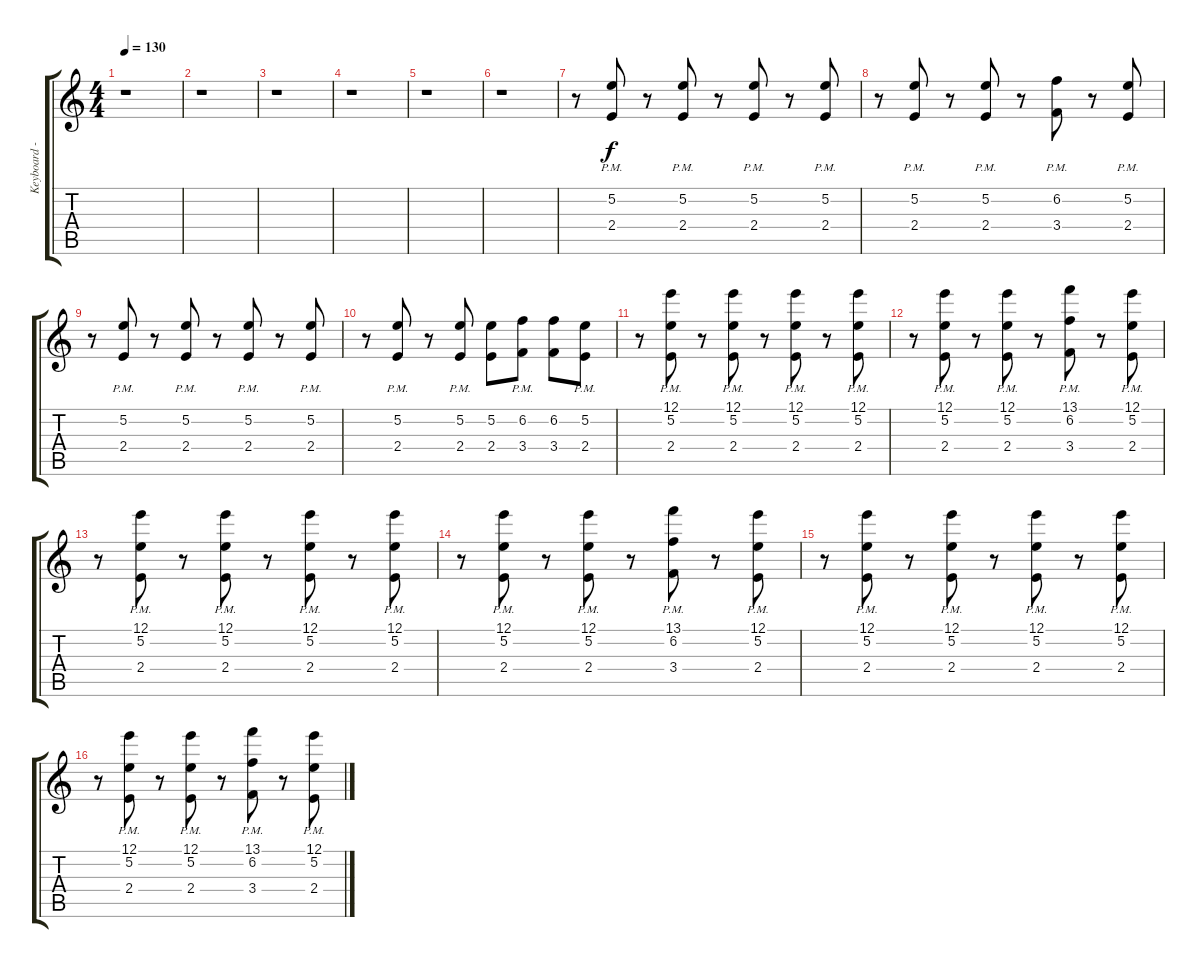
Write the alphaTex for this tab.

\track ("Keyboard - Christian 'Flake' Lorenz" "Keyboard -") {instrument acousticguitarnylon}
\staff {score tabs}
\tuning (E4 B3 G3 D3 A2 E2) {hide}
\ts (4 4)
\tempo 130
\clef g2
\ks c
r.1{dy f instrument acousticguitarnylon} |
r.1 |
r.1 |
r.1 |
r.1 |
r.1 |
r.8 (5.2{pm} 2.4).8 r.8 (5.2{pm} 2.4).8 r.8 (5.2{pm} 2.4).8 r.8 (5.2{pm} 2.4).8 |
r.8 (5.2{pm} 2.4).8 r.8 (5.2{pm} 2.4).8 r.8 (6.2{pm} 3.4).8 r.8 (5.2{pm} 2.4).8 |
r.8 (5.2{pm} 2.4).8 r.8 (5.2{pm} 2.4).8 r.8 (5.2{pm} 2.4).8 r.8 (5.2{pm} 2.4).8 |
r.8 (5.2{pm} 2.4).8 r.8 (5.2{pm} 2.4).8 (5.2 2.4).8 (6.2{pm} 3.4).8 (6.2 3.4).8 (5.2{pm} 2.4).8 |
r.8 (12.1 5.2{pm} 2.4).8 r.8 (12.1 5.2{pm} 2.4).8 r.8 (12.1 5.2{pm} 2.4).8 r.8 (12.1 5.2{pm} 2.4).8 |
r.8 (12.1 5.2{pm} 2.4).8 r.8 (12.1 5.2{pm} 2.4).8 r.8 (13.1 6.2{pm} 3.4).8 r.8 (12.1 5.2{pm} 2.4).8 |
r.8 (12.1 5.2{pm} 2.4).8 r.8 (12.1 5.2{pm} 2.4).8 r.8 (12.1 5.2{pm} 2.4).8 r.8 (12.1 5.2{pm} 2.4).8 |
r.8 (12.1 5.2{pm} 2.4).8 r.8 (12.1 5.2{pm} 2.4).8 r.8 (13.1 6.2{pm} 3.4).8 r.8 (12.1 5.2{pm} 2.4).8 |
r.8 (12.1 5.2{pm} 2.4).8 r.8 (12.1 5.2{pm} 2.4).8 r.8 (12.1 5.2{pm} 2.4).8 r.8 (12.1 5.2{pm} 2.4).8 |
r.8 (12.1 5.2{pm} 2.4).8 r.8 (12.1 5.2{pm} 2.4).8 r.8 (13.1 6.2{pm} 3.4).8 r.8 (12.1 5.2{pm} 2.4).8
